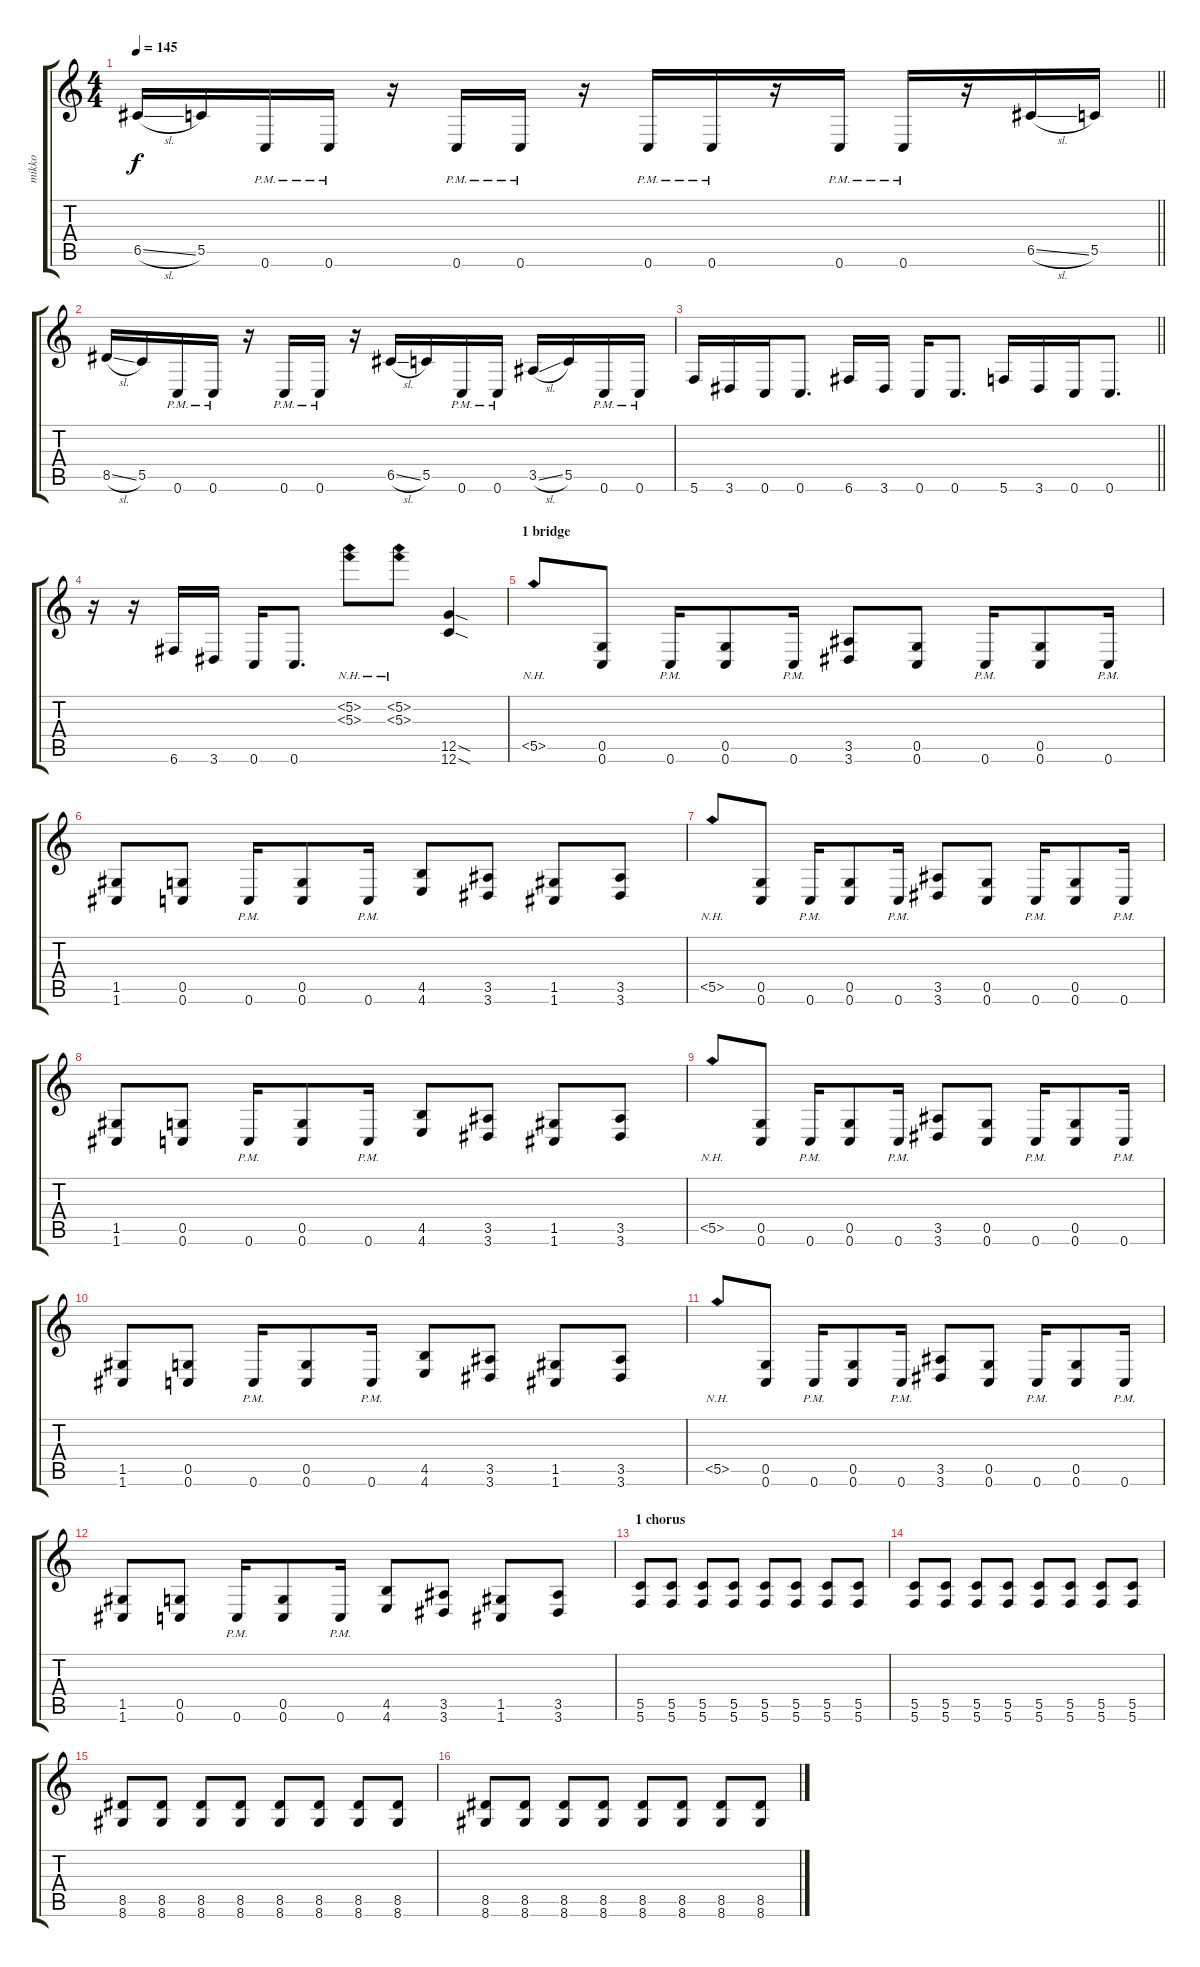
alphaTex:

\track ("mikko" "mikko") {instrument distortionguitar}
\staff {score tabs}
\tuning (D4 A3 F3 C3 G2 C2) {hide}
\ts (4 4)
\tempo 145
\clef g2
\barLineRight lightlight
\ks c
6.5{sl}.16{dy f} 5.5.16 0.6{pm}.16 0.6{pm}.16 r.16 0.6{pm}.16 0.6{pm}.16 r.16 0.6{pm}.16 0.6{pm}.16 r.16 0.6{pm}.16 0.6{pm}.16 r.16 6.5{sl}.16 5.5.16 |
8.5{sl}.16 5.5.16 0.6{pm}.16 0.6{pm}.16 r.16 0.6{pm}.16 0.6{pm}.16 r.16 6.5{sl}.16 5.5.16 0.6{pm}.16 0.6{pm}.16 3.5{sl}.16 5.5.16 0.6{pm}.16 0.6{pm}.16 |
\barLineRight lightlight
5.6.16 3.6.16 0.6.16 0.6.8{d} 6.6.16 3.6.16 0.6.16 0.6.8{d} 5.6.16 3.6.16 0.6.16 0.6.8{d} |
r.16 r.16 6.6.16 3.6.16 0.6.16 0.6.8{d} (5.2{nh} 5.3{nh}).8 (5.2{nh} 5.3{nh}).8 (12.5{sod} 12.6{sod}).4 |
\section ("" "1 bridge")
5.5{nh}.8 (0.5 0.6).8 0.6{pm}.16 (0.5 0.6).8 0.6{pm}.16 (3.5 3.6).8 (0.5 0.6).8 0.6{pm}.16 (0.5 0.6).8 0.6{pm}.16 |
(1.5 1.6).8 (0.5 0.6).8 0.6{pm}.16 (0.5 0.6).8 0.6{pm}.16 (4.5 4.6).8 (3.5 3.6).8 (1.5 1.6).8 (3.5 3.6).8 |
5.5{nh}.8 (0.5 0.6).8 0.6{pm}.16 (0.5 0.6).8 0.6{pm}.16 (3.5 3.6).8 (0.5 0.6).8 0.6{pm}.16 (0.5 0.6).8 0.6{pm}.16 |
(1.5 1.6).8 (0.5 0.6).8 0.6{pm}.16 (0.5 0.6).8 0.6{pm}.16 (4.5 4.6).8 (3.5 3.6).8 (1.5 1.6).8 (3.5 3.6).8 |
5.5{nh}.8 (0.5 0.6).8 0.6{pm}.16 (0.5 0.6).8 0.6{pm}.16 (3.5 3.6).8 (0.5 0.6).8 0.6{pm}.16 (0.5 0.6).8 0.6{pm}.16 |
(1.5 1.6).8 (0.5 0.6).8 0.6{pm}.16 (0.5 0.6).8 0.6{pm}.16 (4.5 4.6).8 (3.5 3.6).8 (1.5 1.6).8 (3.5 3.6).8 |
5.5{nh}.8 (0.5 0.6).8 0.6{pm}.16 (0.5 0.6).8 0.6{pm}.16 (3.5 3.6).8 (0.5 0.6).8 0.6{pm}.16 (0.5 0.6).8 0.6{pm}.16 |
(1.5 1.6).8 (0.5 0.6).8 0.6{pm}.16 (0.5 0.6).8 0.6{pm}.16 (4.5 4.6).8 (3.5 3.6).8 (1.5 1.6).8 (3.5 3.6).8 |
\section ("" "1 chorus")
(5.5 5.6).8 (5.5 5.6).8 (5.5 5.6).8 (5.5 5.6).8 (5.5 5.6).8 (5.5 5.6).8 (5.5 5.6).8 (5.5 5.6).8 |
(5.5 5.6).8 (5.5 5.6).8 (5.5 5.6).8 (5.5 5.6).8 (5.5 5.6).8 (5.5 5.6).8 (5.5 5.6).8 (5.5 5.6).8 |
(8.5 8.6).8 (8.5 8.6).8 (8.5 8.6).8 (8.5 8.6).8 (8.5 8.6).8 (8.5 8.6).8 (8.5 8.6).8 (8.5 8.6).8 |
(8.5 8.6).8 (8.5 8.6).8 (8.5 8.6).8 (8.5 8.6).8 (8.5 8.6).8 (8.5 8.6).8 (8.5 8.6).8 (8.5 8.6).8
